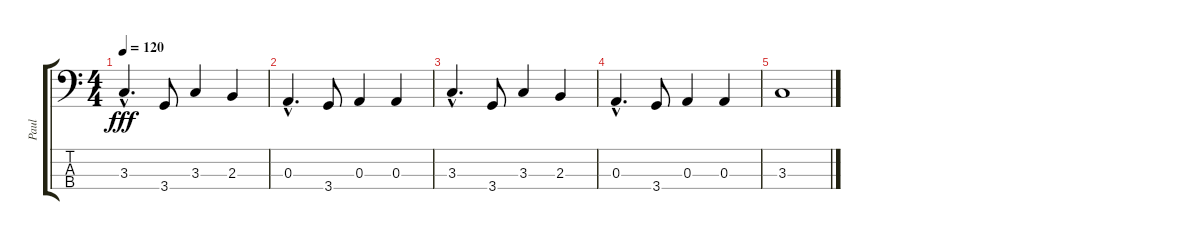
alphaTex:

\track ("Paul" "Paul") {instrument electricbasspick}
\staff {score tabs}
\tuning (G2 D2 A1 E1) {hide}
\ts (4 4)
\tempo 120
\clef f4
\ks c
3.3{hac}.4{d dy fff} 3.4.8 3.3.4 2.3.4 |
0.3{hac}.4{d} 3.4.8 0.3.4 0.3.4 |
3.3{hac}.4{d} 3.4.8 3.3.4 2.3.4 |
0.3{hac}.4{d} 3.4.8 0.3.4 0.3.4 |
3.3.1
